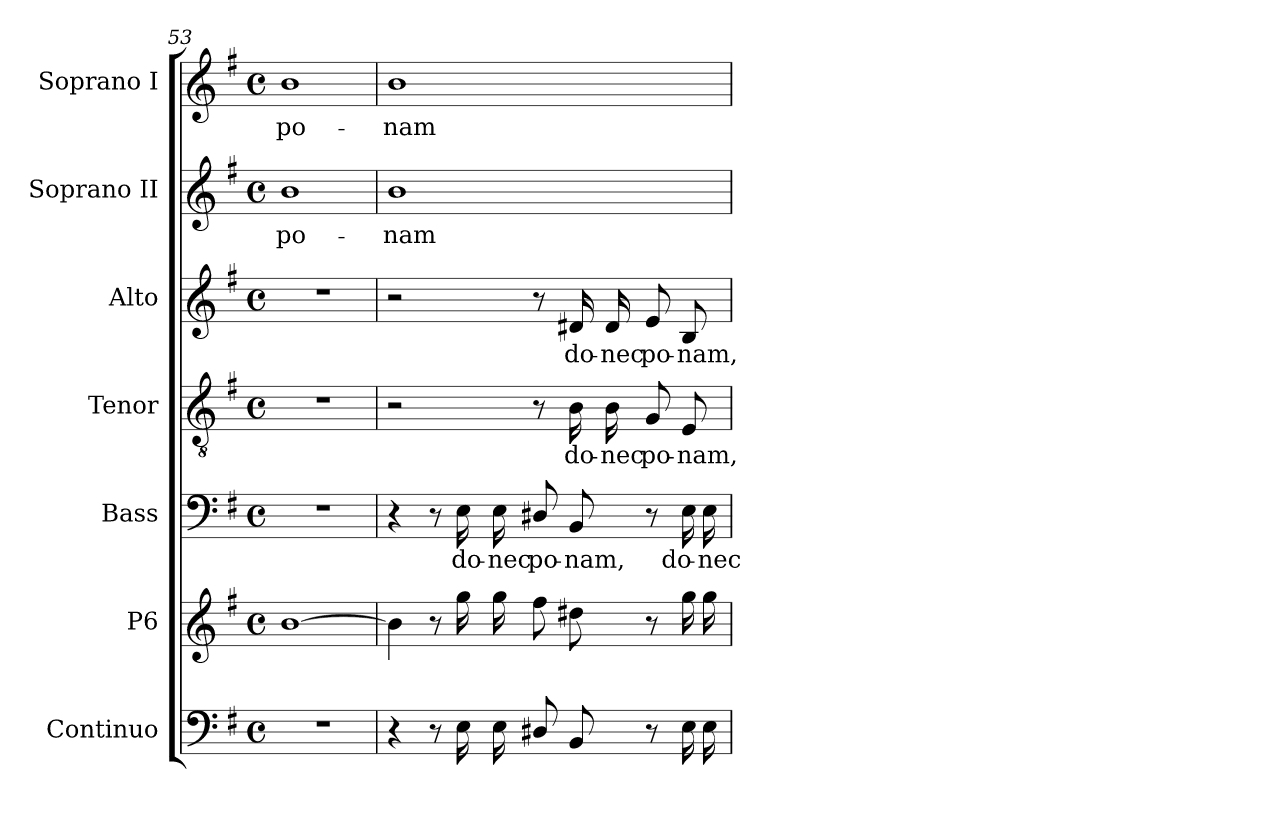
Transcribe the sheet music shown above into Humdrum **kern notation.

**kern	**kern	**kern	**text	**kern	**text	**kern	**text	**kern	**text	**kern	**text
*part7	*part6	*part5	*part5	*part4	*part4	*part3	*part3	*part2	*part2	*part1	*part1
*staff7	*staff6	*staff5	*staff5	*staff4	*staff4	*staff3	*staff3	*staff2	*staff2	*staff1	*staff1
*I"Continuo	*I"P6	*I"Bass	*	*I"Tenor	*	*I"Alto	*	*I"Soprano II	*	*I"Soprano I	*
*	*	*I'B.	*	*I'T.	*	*I'A.	*	*I'S.	*	*I'S.	*
*clefF4	*clefG2	*clefF4	*	*clefGv2	*	*clefG2	*	*clefG2	*	*clefG2	*
*	*	*	*	*ITrd7c12	*	*	*	*	*	*	*
*k[f#]	*k[f#]	*k[f#]	*	*k[f#]	*	*k[f#]	*	*k[f#]	*	*k[f#]	*
*G:	*G:	*G:	*	*G:	*	*G:	*	*G:	*	*G:	*
*M4/4	*M4/4	*M4/4	*	*M4/4	*	*M4/4	*	*M4/4	*	*M4/4	*
*met(c)	*met(c)	*met(c)	*	*met(c)	*	*met(c)	*	*met(c)	*	*met(c)	*
=53	=53	=53	=53	=53	=53	=53	=53	=53	=53	=53	=53
!	!	!	!	!	!	!	!	!	!LO:LY:b:color=#000000	!	!
!	!	!	!	!	!	!	!	!	!	!	!LO:LY:b:color=#000000
1r	[>1bi	1r	.	1r	.	1r	.	1bi	po-	1bi	po-
=54	=54	=54	=54	=54	=54	=54	=54	=54	=54	=54	=54
!	!	!	!	!	!	!	!	!	!LO:LY:b:color=#000000	!	!
!	!	!	!	!	!	!	!	!	!	!	!LO:LY:b:color=#000000
4r	4bi\]	4r	.	2r	.	2r	.	1bi	-nam	1bi	-nam
8r	8r	8r	.	.	.	.	.	.	.	.	.
!	!	!	!LO:LY:b:color=#000000	!	!	!	!	!	!	!	!
16Ei\	16ggi\	16Ei\	do-	.	.	.	.	.	.	.	.
!	!	!	!LO:LY:b:color=#000000	!	!	!	!	!	!	!	!
16Ei\	16ggi\	16Ei\	-nec	.	.	.	.	.	.	.	.
!	!	!	!LO:LY:b:color=#000000	!	!	!	!	!	!	!	!
8D#Xi/	8ff#i\	8D#Xi/	po-	8r	.	8r	.	.	.	.	.
!	!	!	!LO:LY:b:color=#000000	!	!	!	!	!	!	!	!
!	!	!	!	!	!LO:LY:b:color=#000000	!	!	!	!	!	!
!	!	!	!	!	!	!	!LO:LY:b:color=#000000	!	!	!	!
8BBi/	8dd#Xi\	8BBi/	-nam,	16BBi\	do-	16d#Xi/	do-	.	.	.	.
!	!	!	!	!	!LO:LY:b:color=#000000	!	!	!	!	!	!
!	!	!	!	!	!	!	!LO:LY:b:color=#000000	!	!	!	!
.	.	.	.	16BBi\	-nec	16d#i/	-nec	.	.	.	.
!	!	!	!	!	!LO:LY:b:color=#000000	!	!	!	!	!	!
!	!	!	!	!	!	!	!LO:LY:b:color=#000000	!	!	!	!
8r	8r	8r	.	8GGi/	po-	8ei/	po-	.	.	.	.
!	!	!	!LO:LY:b:color=#000000	!	!	!	!	!	!	!	!
!	!	!	!	!	!LO:LY:b:color=#000000	!	!	!	!	!	!
!	!	!	!	!	!	!	!LO:LY:b:color=#000000	!	!	!	!
16Ei\	16ggi\	16Ei\	do-	8EEi/	-nam,	8Bi/	-nam,	.	.	.	.
!	!	!	!LO:LY:b:color=#000000	!	!	!	!	!	!	!	!
16Ei\	16ggi\	16Ei\	-nec	.	.	.	.	.	.	.	.
=	=	=	=	=	=	=	=	=	=	=	=
*-	*-	*-	*-	*-	*-	*-	*-	*-	*-	*-	*-
